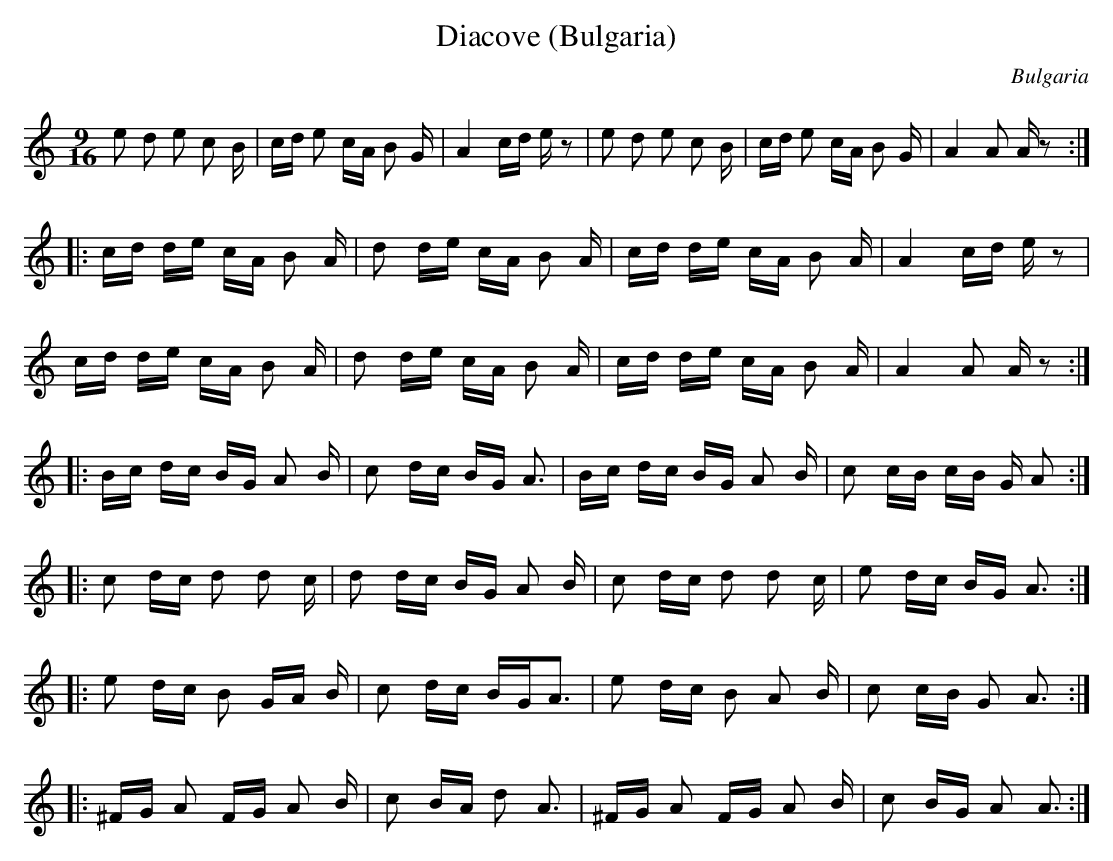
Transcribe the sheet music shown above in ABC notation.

X:1
T:Diacove (Bulgaria)
L:1/8
M:9/16
O:Bulgaria
K:A minor
e d e c B/|c/d/ e c/A/ B G/|A2 c/d/ e/z|\
e d e c B/|c/d/ e c/A/ B G/|A2 A A/ z::
c/d/ d/e/ c/A/ B A/|d d/e/ c/A/ B A/|\
c/d/ d/e/ c/A/ B A/|A2 c/d/ e/ z|
c/d/ d/e/ c/A/ B A/|d d/e/ c/A/ B A/|\
c/d/ d/e/ c/A/ B A/|A2 A A/ z::
B/c/ d/c/ B/G/ A B/|c d/c/ B/G/ A3/2|\
B/c/ d/c/ B/G/ A B/|c c/B/ c/B/ G/ A::
c d/c/ d d c/|d d/c/ B/G/ A B/|\
c d/c/ d d c/|e d/c/ B/G/ A3/2::
e d/c/ B G/A/ B/|c d/c/ B/G/A3/2|\
e d/c/ B A B/|c c/B/ G A3/2::
^F/G/ A F/G/ A B/|c B/A/ d A3/2|\
^F/G/ A F/G/ A B/|c B/G/ A A3/2:|
